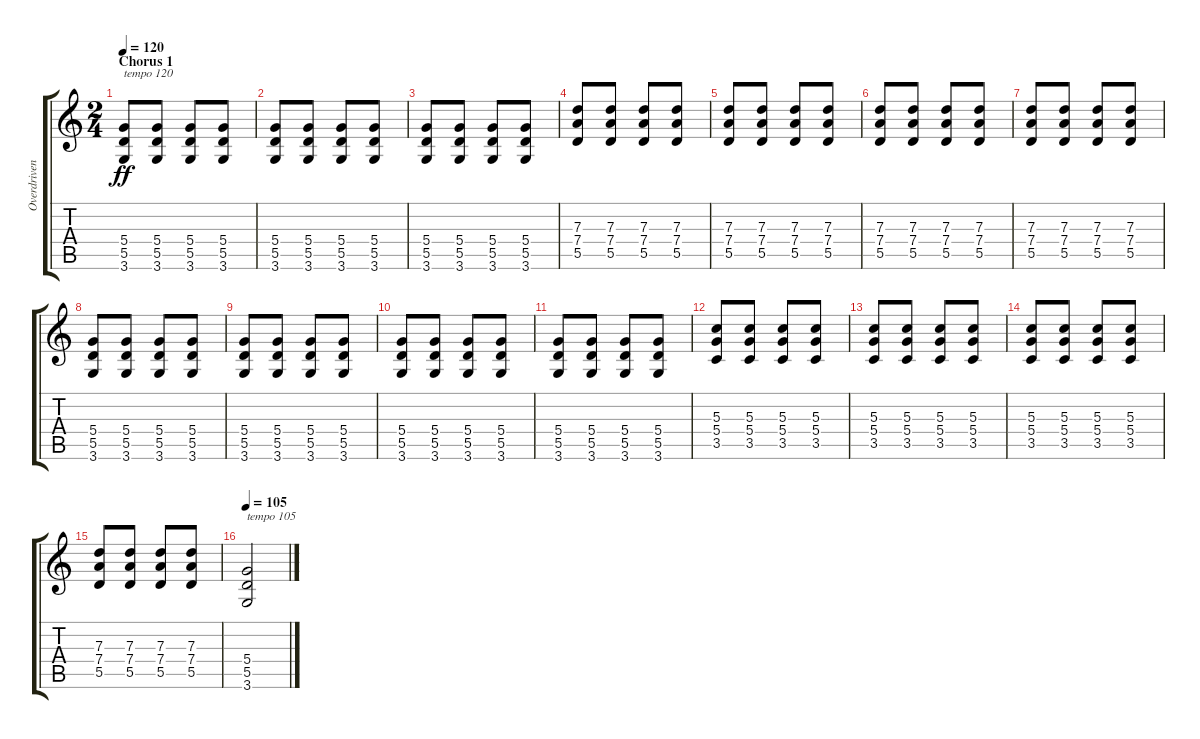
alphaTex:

\track ("Overdriven" "Overdriven") {instrument overdrivenguitar}
\staff {score tabs}
\tuning (E4 B3 G3 D3 A2 E2) {hide}
\ts (2 4)
\section ("" "Chorus 1")
\tempo 120
\clef g2
\ks c
(5.4 5.5 3.6).8{txt "tempo 120" dy ff instrument overdrivenguitar} (5.4 5.5 3.6).8 (5.4 5.5 3.6).8 (5.4 5.5 3.6).8 |
(5.4 5.5 3.6).8 (5.4 5.5 3.6).8 (5.4 5.5 3.6).8 (5.4 5.5 3.6).8 |
(5.4 5.5 3.6).8 (5.4 5.5 3.6).8 (5.4 5.5 3.6).8 (5.4 5.5 3.6).8 |
(7.3 7.4 5.5).8 (7.3 7.4 5.5).8 (7.3 7.4 5.5).8 (7.3 7.4 5.5).8 |
(7.3 7.4 5.5).8 (7.3 7.4 5.5).8 (7.3 7.4 5.5).8 (7.3 7.4 5.5).8 |
(7.3 7.4 5.5).8 (7.3 7.4 5.5).8 (7.3 7.4 5.5).8 (7.3 7.4 5.5).8 |
(7.3 7.4 5.5).8 (7.3 7.4 5.5).8 (7.3 7.4 5.5).8 (7.3 7.4 5.5).8 |
(5.4 5.5 3.6).8 (5.4 5.5 3.6).8 (5.4 5.5 3.6).8 (5.4 5.5 3.6).8 |
(5.4 5.5 3.6).8 (5.4 5.5 3.6).8 (5.4 5.5 3.6).8 (5.4 5.5 3.6).8 |
(5.4 5.5 3.6).8 (5.4 5.5 3.6).8 (5.4 5.5 3.6).8 (5.4 5.5 3.6).8 |
(5.4 5.5 3.6).8 (5.4 5.5 3.6).8 (5.4 5.5 3.6).8 (5.4 5.5 3.6).8 |
(5.3 5.4 3.5).8 (5.3 5.4 3.5).8 (5.3 5.4 3.5).8 (5.3 5.4 3.5).8 |
(5.3 5.4 3.5).8 (5.3 5.4 3.5).8 (5.3 5.4 3.5).8 (5.3 5.4 3.5).8 |
(5.3 5.4 3.5).8 (5.3 5.4 3.5).8 (5.3 5.4 3.5).8 (5.3 5.4 3.5).8 |
(7.3 7.4 5.5).8 (7.3 7.4 5.5).8 (7.3 7.4 5.5).8 (7.3 7.4 5.5).8 |
\tempo 105
(5.4 5.5 3.6).2{txt "tempo 105"}
